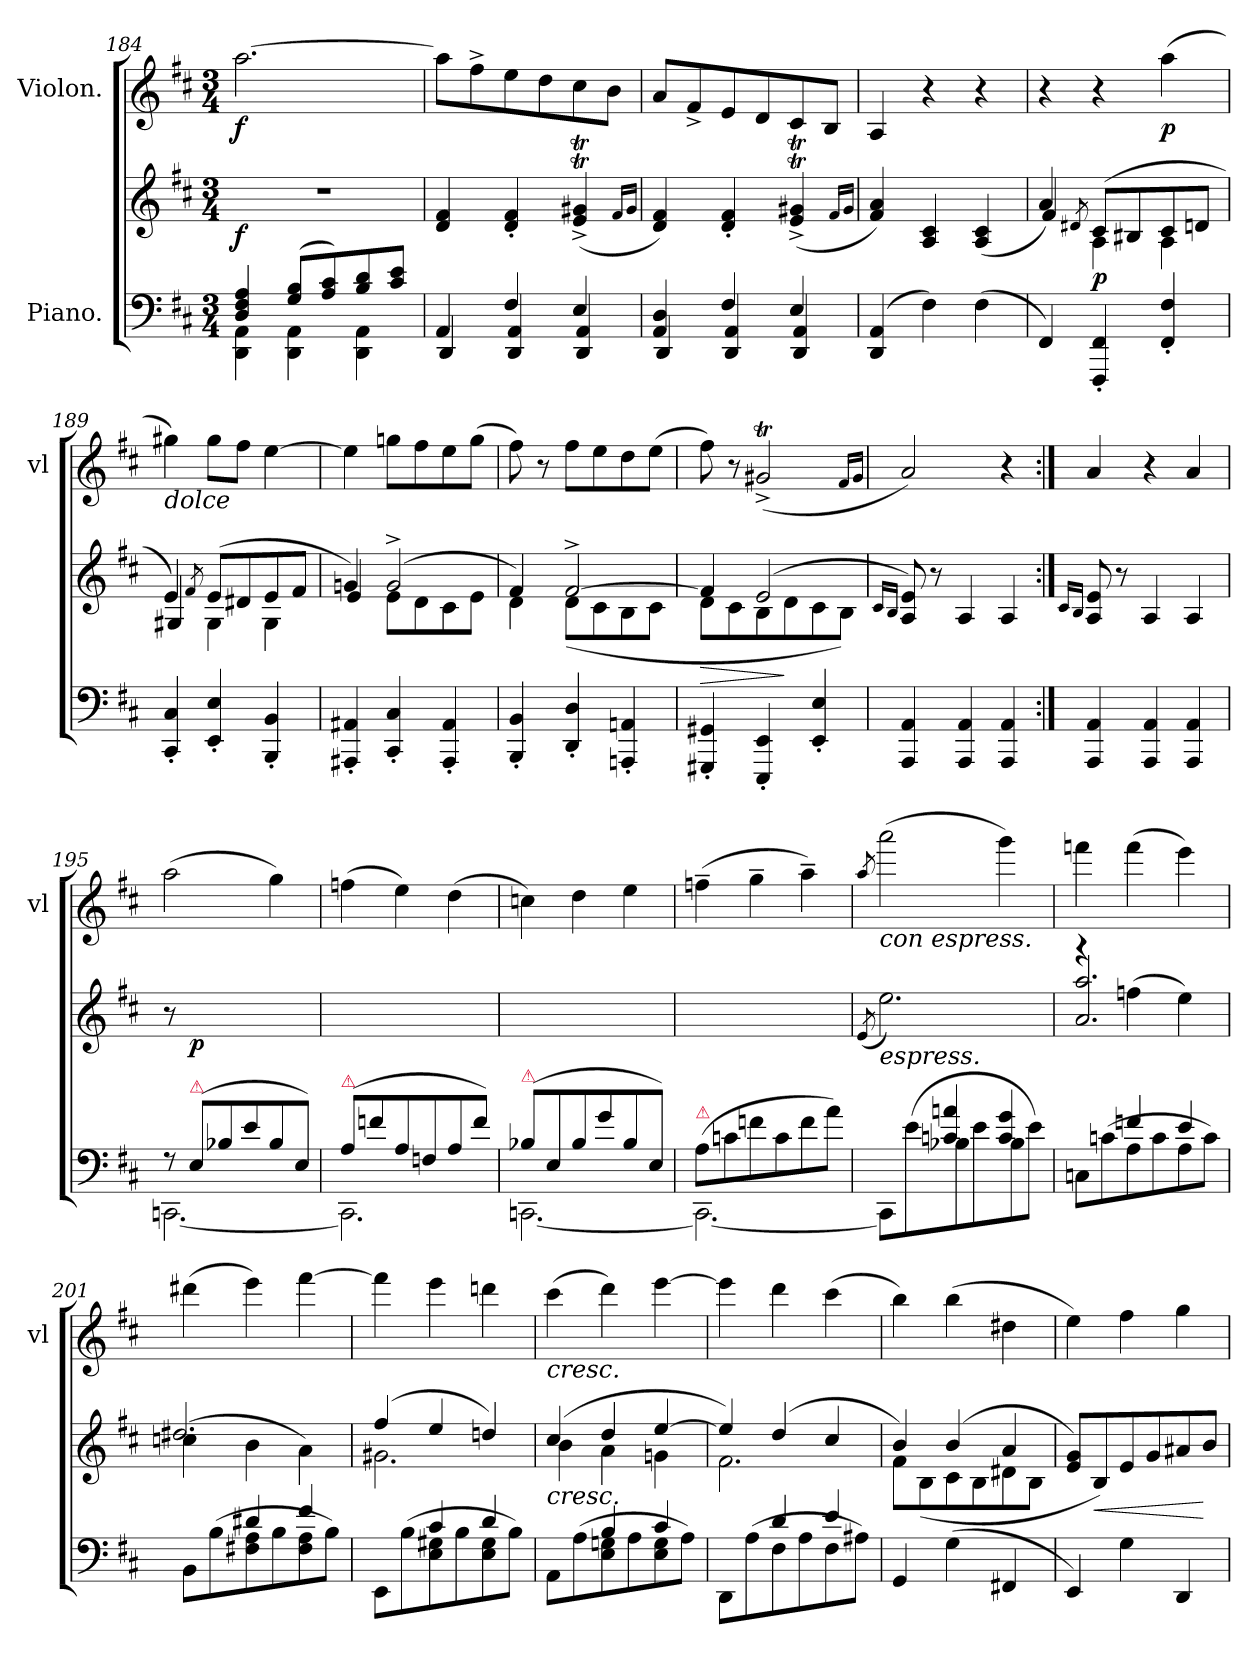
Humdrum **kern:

**kern	**kern	**dynam	**kern	**dynam
*part2	*part2	*part2	*part1	*part1
*staff3	*staff2	*staff2/3	*staff1	*staff1
*I"Piano.	*	*	*I"Violon.	*
*	*	*	*I'vl	*
*clefF4	*clefG2	*	*clefG2	*
*k[f#c#]	*k[f#c#]	*	*k[f#c#]	*
*M3/4	*M3/4	*	*M3/4	*
=184	=184	=184	=184	=184
*^	*	*	*	*
!	!	!	!LO:DY:b	!	!
4D/ 4F#/ 4A/	4DD\ 4AA\	2.r	f	[2.aa!\	f
(<8G/ 8B/L	4DD\ 4AA\	.	.	.	.
8A/ 8c#/)	.	.	.	.	.
8B\ 8d\	4DD\ 4AA\	.	.	.	.
8c#\ 8e\J	.	.	.	.	.
=185	=185	=185	=185	=185	=185
4AA/	4DD/	4d/ 4f#/	.	8aa!\L]	.
.	.	.	.	8ff#^!\	.
4F#/	4DD/ 4AA/	4d'/ 4f#'/	.	8ee!\	.
.	.	.	.	8dd!\	.
4E/	4DD/ 4AA/	(4eT^/ 4g#XT^/	.	8cc#!\	.
.	.	.	.	8b!\J	.
.	.	16qqf#/LL	.	.	.
.	.	16qqg#/JJ	.	.	.
=186	=186	=186	=186	=186	=186
4AA/ 4D/	4DD/	4d/ 4f#/)	.	8a!/L	.
.	.	.	.	8f#^!/	.
4F#/	4DD/ 4AA/	4d'/ 4f#'/	.	8e!/	.
.	.	.	.	8d!/	.
4E/	4DD/ 4AA/	(4eT^/ 4g#XT^/	.	8c#!/	.
.	.	.	.	8B!/J	.
*v	*v	*	*	*	*
.	16qqf#/LL	.	.	.
.	16qqg#/JJ	.	.	.
=187	=187	=187	=187	=187
(4DD/ 4AA/	4f#/ 4a/)	.	4A!/	.
4F#\)	4A/ 4c#/	.	4r	.
(4F#\	(4A/ 4c#/	.	4r	.
=188	=188	=188	=188	=188
*	*^	*	*	*
4FF#/)	4a/)	4f#/	.	4r	.
.	8qd#X/	.	.	.	.
4FFF#'/ 4FF#'/	(8c#/L	4A\	p	4r	.
.	8B#X/	.	.	.	.
4FF#'/ 4F#'/	8c#/	4A\	.	(4aa!\	p
.	8dn/J	.	.	.	.
=189	=189	=189	=189	=189	=189
!	!	!	!	!LO:TX:b:i:t=dolce	!
4CC#'/ 4C#'/	4e/)	4G#X/	.	4gg#X!\)	.
.	8qf#/	.	.	.	.
4EE'/ 4E'/	(8e/L	4G#\	.	8gg#!\L	.
.	8d#X/	.	.	8ff#!\J	.
4BBB'/ 4BB'/	8e/	4G#\	.	[4ee!\	.
.	8f#/J	.	.	.	.
=190	=190	=190	=190	=190	=190
4AAA#X'/ 4AA#X'/	4gn/)	4e/	.	4ee!\]	.
4CC#'/ 4C#'/	(2g^/	8e\L	.	8ggn!\L	.
.	.	8d\	.	8ff#!\	.
4AAA#'/ 4AA#'/	.	8c#\	.	8ee!\	.
.	.	8e\J	.	(8gg!\J	.
=191	=191	=191	=191	=191	=191
4BBB'/ 4BB'/	4f#/)	4d\	.	8ff#!\)	.
.	.	.	.	8r	.
4DD'/ 4D'/	[2f#^/	(8d\L	.	8ff#!\L	.
.	.	8c#\	.	8ee!\	.
4AAAn'/ 4AAn'/	.	8B\	.	8dd!\	.
.	.	8c#\J	.	(8ee!\J	.
=192	=192	=192	=192	=192	=192
4GGG#X'/ 4GG#X'/	4f#/]	8d\L	>	8ff#!\)	.
.	.	8c#\	.	8r	.
4EEE'/ 4EE'/	(2e/	8B\	.	(2g#Xt^!/	.
.	.	8d\	]	.	.
4EE'/ 4E'/	.	8c#\	.	.	.
.	.	8B\J)	.	.	.
*	*v	*v	*	*	*
.	.	.	16qqf#!/LL	.
.	.	.	16qqg#!/JJ	.
=193	=193	=193	=193	=193
.	16qqc#/LL	.	.	.
.	16qqB/JJ	.	.	.
4AAA/ 4AA/	8A/ 8e/)	.	2a!/)	.
.	8r	.	.	.
4AAA/ 4AA/	4A/	.	.	.
4AAA/ 4AA/	4A/	.	4r	.
=194:|!	=194:|!	=194:|!	=194:|!	=194:|!
.	16qqc#/LL	.	.	.
.	16qqB/JJ	.	.	.
4AAA/ 4AA/	8A/ 8e/	.	4a!/	.
.	8r	.	.	.
4AAA/ 4AA/	4A/	.	4r	.
4AAA/ 4AA/	4A/	.	4a!/	.
=195	=195	=195	=195	=195
*^	*	*	*	*
8r	[2.CCn\	8r	.	(2aa!\	.
!LO:TX:a:color=crimson:t=⚠	!	!	!	!	!
!	!	!	!LO:DY:b	!	!
(8E/L	.	8ryy	p	.	.
8B-X/	.	4ryy	.	.	.
8e\	.	.	.	.	.
8B-/	.	4ryy	.	4gg!\)	.
8E/J)	.	.	.	.	.
=196	=196	=196	=196	=196	=196
!LO:TX:a:color=crimson:t=⚠	!	!	!	!	!
(8A/L	2.CC\]	2.ryy	.	(4ffn!\	.
8fn\	.	.	.	.	.
8A/	.	.	.	4ee!\)	.
8Fn/	.	.	.	.	.
8A/	.	.	.	(4dd!\	.
8f\J)	.	.	.	.	.
=197	=197	=197	=197	=197	=197
!LO:TX:a:color=crimson:t=⚠	!	!	!	!	!
(8B-X/L	[2.CCn\	2.ryy	.	4ccn!\)	.
8E/	.	.	.	.	.
8B-/	.	.	.	4dd!\	.
8g\	.	.	.	.	.
8B-/	.	.	.	4ee!\	.
8E/J)	.	.	.	.	.
=198	=198	=198	=198	=198	=198
!LO:TX:a:color=crimson:t=⚠	!	!	!	!	!
(8A/L	2.CC\_	2.ryy	.	(4ffn~!\	.
8cn\	.	.	.	.	.
8fn\	.	.	.	4gg~!\	.
8c\	.	.	.	.	.
8f\	.	.	.	4aa~!\)	.
8a\J)	.	.	.	.	.
=199	=199	=199	=199	=199	=199
.	.	(8qe/	.	8qaa!/	.
!	!	!	!	!LO:TX:b:i:t=con espress.	!
!	!	!LO:TX:b:i:t=espress.	!	!	!
4ryy	8CC\L]	2.ee\)	.	(2aaa!\	.
.	(8e\	.	.	.	.
4cn/ 4an/	8B-X\	.	.	.	.
.	8e\	.	.	.	.
4c/ 4g/	8B-\	.	.	4ggg!\)	.
.	8e\J)	.	.	.	.
=200	=200	=200	=200	=200	=200
*	*	*^	*	*	*
4ryy	8Cn\L	4r	2.a/ 2.aa/	.	4fffn!\	.
.	(8cn\	.	.	.	.	.
4fn/	8A\	(4ffn\	.	.	(4fff!\	.
.	8c\	.	.	.	.	.
4e/	8A\	4ee\)	.	.	4eee!\)	.
.	8c\J)	.	.	.	.	.
=201	=201	=201	=201	=201	=201	=201
4ryy	8BB\L	(4ccn\	2.dd#X/	.	(4ddd#X!\	.
.	(8B\	.	.	.	.	.
4d#X/	8F#X\ 8A\	4b\	.	.	4eee!\)	.
.	8B\	.	.	.	.	.
4f#/	8F#\ 8A\	4a\)	.	.	[4fff#!\	.
.	8B\J)	.	.	.	.	.
=202	=202	=202	=202	=202	=202	=202
4ryy	8EE\L	(4ff#/	2.g#X\	.	4fff#!\]	.
.	(8B\	.	.	.	.	.
4c#/	8E\ 8G#X\	4ee/	.	.	4eee!\	.
.	8B\	.	.	.	.	.
4d/	8E\ 8G#\	4ddn/)	.	.	4dddn!\	.
.	8B\J)	.	.	.	.	.
=203	=203	=203	=203	=203	=203	=203
!	!	!	!	!	!LO:TX:b:i:t=cresc.	!
!	!	!LO:TX:b:i:t=cresc.	!	!	!	!
4ryy	8AA\L	(4cc#/	4b\	.	(4ccc#!\	.
.	(8A\	.	.	.	.	.
4B/	8E\ 8Gn\	4dd/	4a\	.	4ddd!\)	.
.	8A\	.	.	.	.	.
4c#/	8E\ 8G\	[4ee/	4gn\	.	[4eee!\	.
.	8A\J)	.	.	.	.	.
=204	=204	=204	=204	=204	=204	=204
4ryy	8DD\L	4ee/])	2.f#\	.	4eee!\]	.
.	(8A\	.	.	.	.	.
4d/	8F#\	(4dd/	.	.	4ddd!\	.
.	8A\	.	.	.	.	.
4e/	8F#\	4cc#/	.	.	(4ccc#!\	.
.	8A#X\J)	.	.	.	.	.
*v	*v	*	*	*	*	*
=205	=205	=205	=205	=205	=205
4GG/	4b/)	8f#\L	.	4bb!\)	.
.	.	(8B\	.	.	.
(<4G\	(4b/	8c#\	.	(4bb!\	.
.	.	8B\	.	.	.
4FF#X/	4a/	8d#X\	.	4dd#X!\	.
.	.	8B\J	.	.	.
*	*v	*v	*	*	*
=206	=206	=206	=206	=206
4EE/)	8e/ 8g/L)	.	4ee!\)	.
.	8B/)	<	.	.
4G\	8e/	.	4ff#!\	.
.	8g/	.	.	.
4DD/	8a#X/	.	4gg!\	.
.	8b/J	[	.	.
=	=	=	=	=
*-	*-	*-	*-	*-
